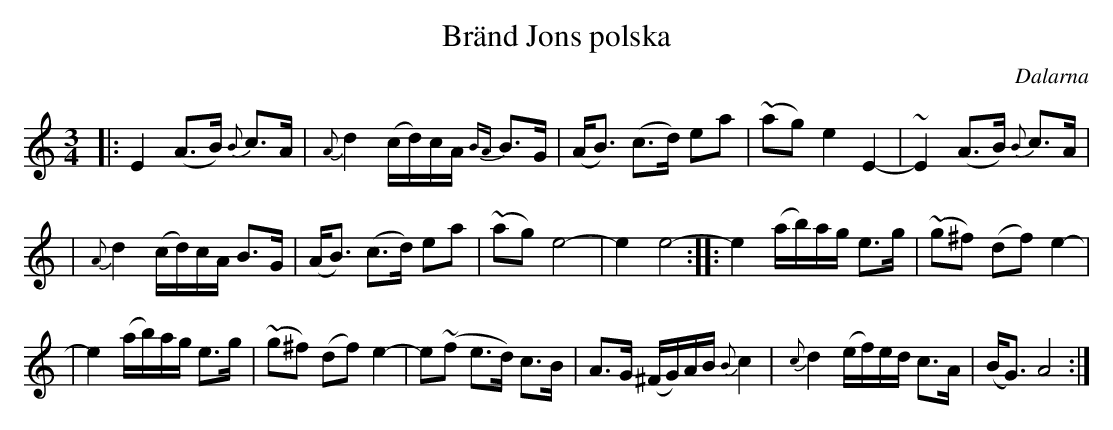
X:1
T: Bränd Jons polska
O: Dalarna
M: 3/4
L: 1/16
K: Am
|: E4 (A3B) {B}c3A | {A}d4 (cd)cA {BA}B3G | (AB3) (c3d) e2a2 | (~a2g2) e4 E4- | ~E4 (A3B) {B}c3A |
| {A}d4 (cd)cA B3G |(AB3) (c3d) e2a2 | (~a2g2) e8- | e4 e8- :: e4 (ab)ag e3g | (~g2^f2) (d2f2) e4- |
| e4 (ab)ag e3g | (~g2^f2) (d2f2) e4- | e2(~f2 e3d) c3B | A3G (^FG)AB {B}c4 | {c}d4 (ef)ed c3A | (BG3) A8 :|
